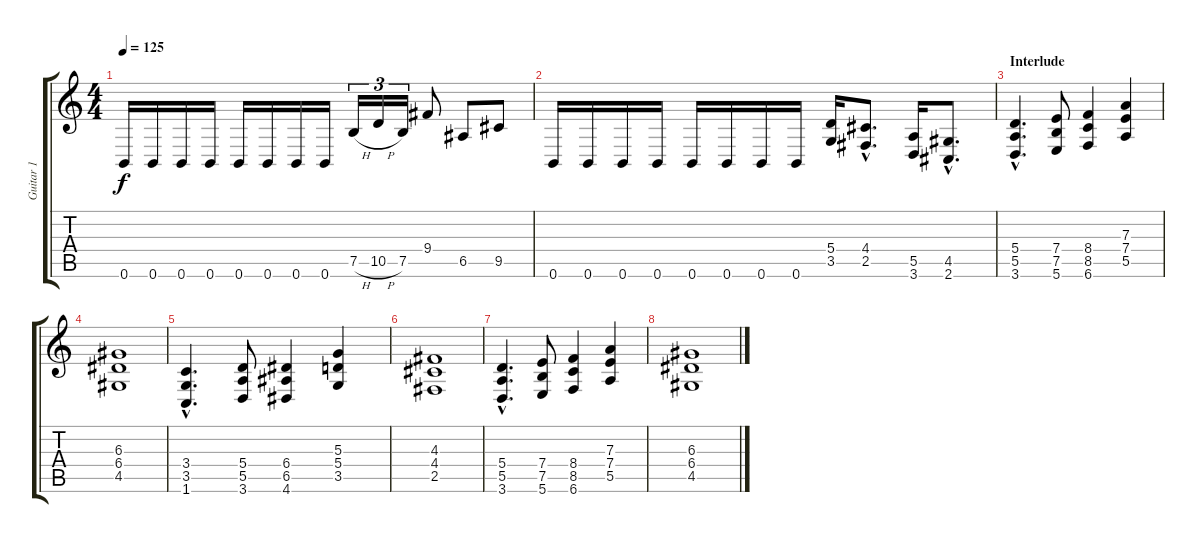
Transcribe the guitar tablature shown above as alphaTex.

\track ("Guitar 1" "Guitar 1") {instrument distortionguitar}
\staff {score tabs}
\tuning (B3 Gb3 D3 A2 E2 B1) {hide}
\ts (4 4)
\tempo 125
\clef g2
\ks c
0.6.16{dy f} 0.6.16 0.6.16 0.6.16 0.6.16 0.6.16 0.6.16 0.6.16 7.5{h}.16{tu (3 2)} 10.5{h}.16{tu (3 2)} 7.5.16{tu (3 2)} 9.4.8 6.5.8 9.5.8 |
0.6.16 0.6.16 0.6.16 0.6.16 0.6.16 0.6.16 0.6.16 0.6.16 (5.4 3.5).16 (4.4{hac} 2.5{hac}).8{d} (5.5 3.6).16 (4.5{hac} 2.6{hac}).8{d} |
\section ("" "Interlude")
(5.4{hac} 5.5{hac} 3.6{hac}).4{d} (7.4 7.5 5.6).8 (8.4 8.5 6.6).4 (7.3 7.4 5.5).4 |
(6.3 6.4 4.5).1 |
(3.4{hac} 3.5{hac} 1.6{hac}).4{d} (5.4 5.5 3.6).8 (6.4 6.5 4.6).4 (5.3 5.4 3.5).4 |
(4.3 4.4 2.5).1 |
(5.4{hac} 5.5{hac} 3.6{hac}).4{d} (7.4 7.5 5.6).8 (8.4 8.5 6.6).4 (7.3 7.4 5.5).4 |
(6.3 6.4 4.5).1
